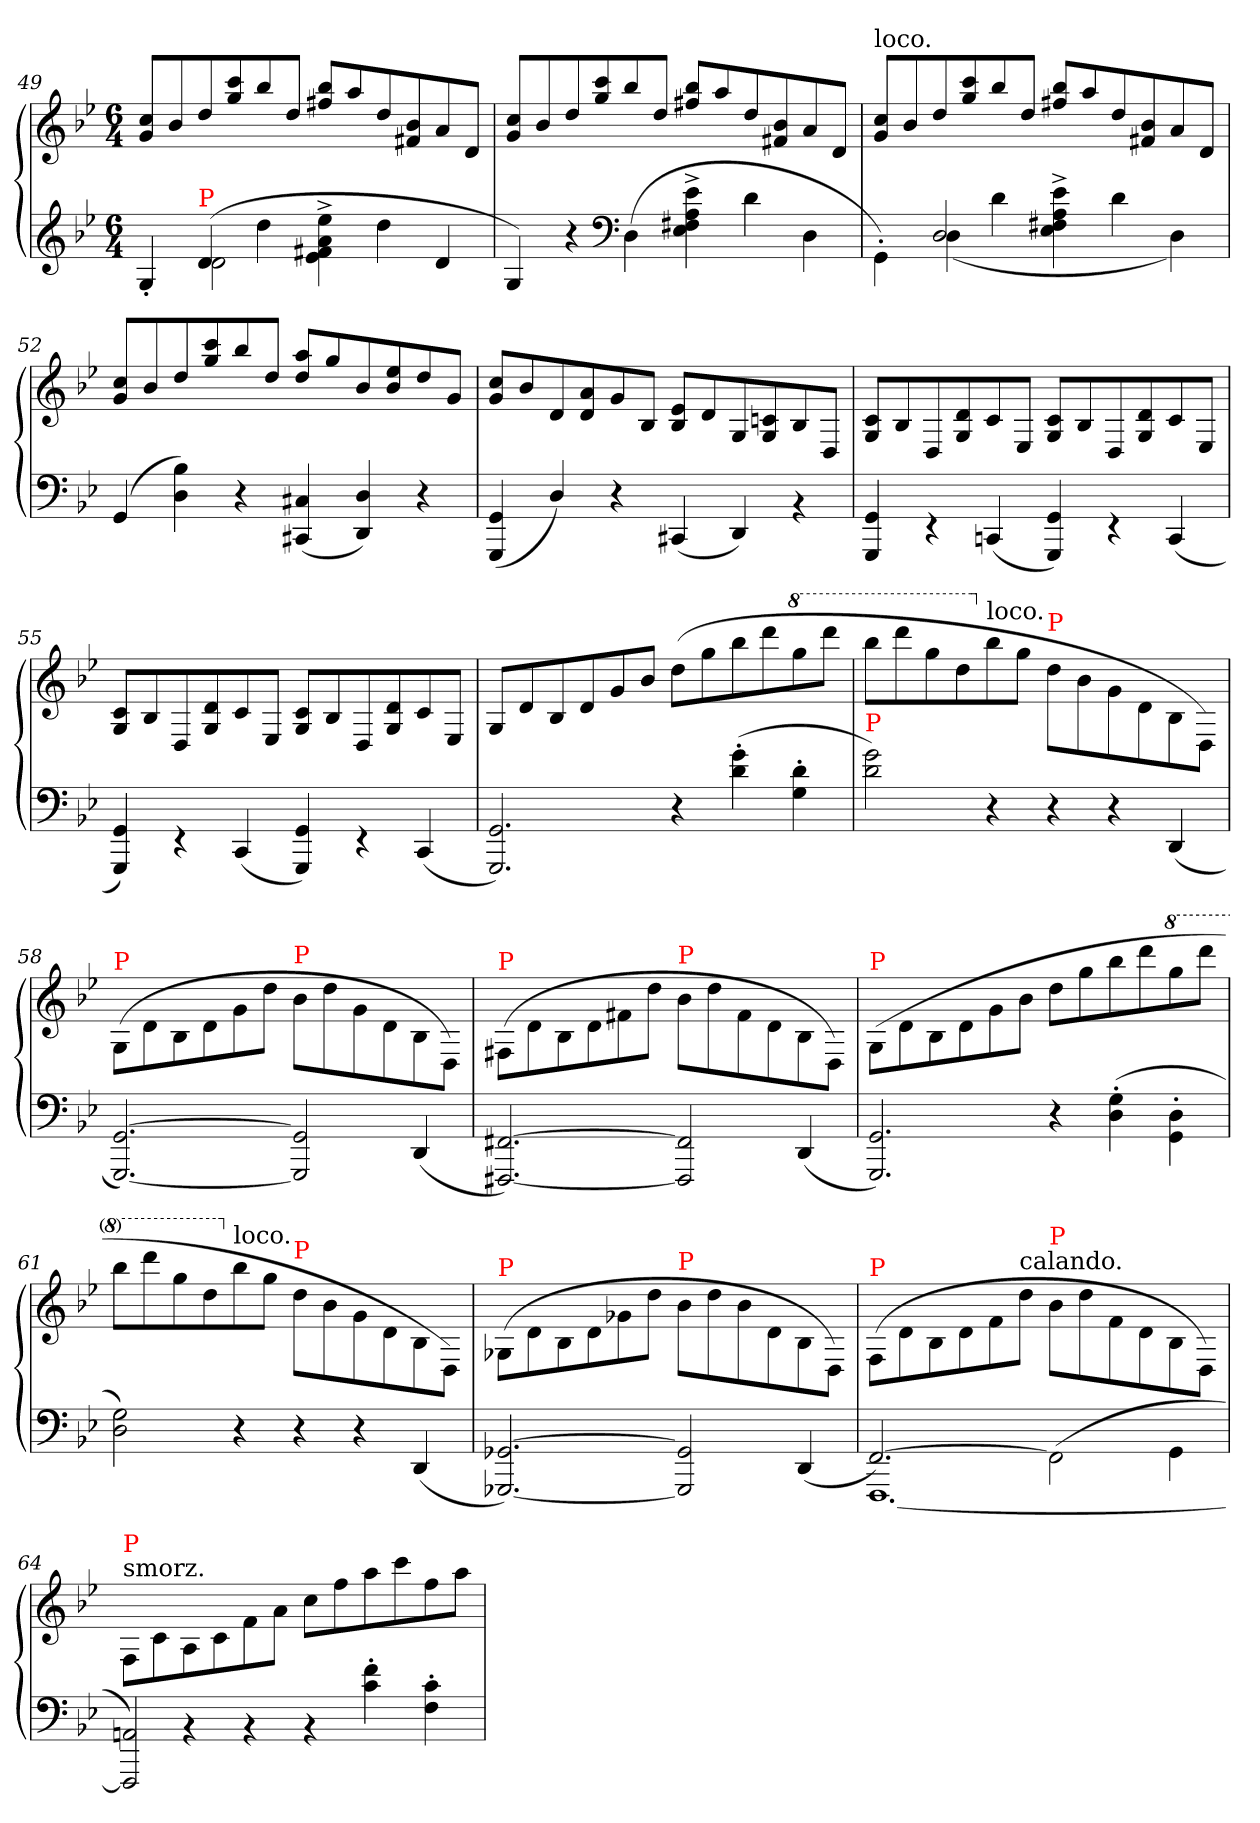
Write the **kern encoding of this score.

**kern	**kern
*part1	*part1
*staff2	*staff1
*clefG2	*clefG2
*k[b-e-]	*k[b-e-]
*g:	*g:
*M6/4	*M6/4
=49	=49
*^	*
4G'	4ryy	8cc/ 8g/L
.	.	8b-
!LO:TX:a:color=red:t=P	!	!
(>4d	2d	8dd
.	.	8ccc 8gg
4dd\	.	8bb-
.	.	8ddJ
4ee-^<\ 4a^<\ 4f#X^<\ 4e-^<\	2.ryy	8bb-/ 8ff#X/L
.	.	8aa
4dd	.	8dd
.	.	8b- 8f#X
4d	.	8a
.	.	8dJ
*v	*v	*
=50	=50
4G)	8cc/ 8g/L
.	8b-
4r	8dd
.	8ccc 8gg
*clefF4	*
(>4D	8bb-
.	8ddJ
4e-^< 4A^< 4F#X^< 4E-^<	8bb-/ 8ff#X/L
.	8aa
4d	8dd
.	8b- 8f#X
4D	8a
.	8dJ
=51	=51
*^	*
!	!	!LO:TX:a:t=loco.
4ryy	4GG'>\)	8cc/ 8g/L
.	.	8b-
2D	(>4D	8dd
.	.	8ccc 8gg
.	4d	8bb-
.	.	8ddJ
2.ryy	4e-^< 4A^< 4F#X^< 4E-^<	8bb-/ 8ff#X/L
.	.	8aa
.	4d	8dd
.	.	8b- 8f#X
.	4D)	8a
.	.	8dJ
*v	*v	*
=52	=52
(>4GG	8cc/ 8g/L
.	8b-
4B- 4D)	8dd
.	8ccc 8gg
4r	8bb-
.	8ddJ
(<4C#X 4CC#X	8aa/ 8dd/L
.	8gg
4D 4DD)	8b-
.	8ee- 8b-
4r	8dd
.	8gJ
=53	=53
(<4GG 4GGG	8cc 8gL
.	8b-
4D/)	8d
.	8a 8d
4r	8g
.	8B-J
(<4CC#X	8e- 8B-L
.	8d
4DD/)	8G/
.	8cn/ 8G/
4rBB	8B-/
.	8D/J
=54	=54
4GG/ 4GGG/	8c/ 8G/L
.	8B-/
4rEE	8D/
.	8d/ 8G/
(<4CCn/	8c/
.	8E-/J
4GG/ 4GGG/)	8c/ 8G/L
.	8B-/
4rEE	8D/
.	8d/ 8G/
(<4CC/	8c/
.	8E-/J
=55	=55
4GG/ 4GGG/)	8c/ 8G/L
.	8B-/
4rEE	8D/
.	8d/ 8G/
(<4CC/	8c/
.	8E-/J
4GG/ 4GGG/)	8c/ 8G/L
.	8B-/
4rEE	8D/
.	8d/ 8G/
(<4CC/	8c/
.	8E-/J
=56	=56
2.GG/ 2.GGG/)	8G/L
.	8d
.	8B-
.	8d
.	8g
.	8b-J
4r	(>8ddL
.	8gg
(>4g'> 4d'>	8bb-
.	8ddd
*	*8va
4d'> 4G'>	8ggg
.	8ddddJ
=57	=57
!LO:TX:a:color=red:t=P	!
2g 2d)	8bbb-L
.	8dddd
.	8ggg
.	8ddd
*	*X8va
!	!LO:TX:a:t=loco.
4r	8bb-
.	8ggJ
!	!LO:TX:a:color=red:t=P
4r	8dd\L
.	8b-\
4r	8g\
.	8d\
(<4DD/	8B-/
.	8D/J)
=58	=58
!	!LO:TX:a:color=red:t=P
[2.GG [2.GGG)	(>8G/L
.	8d\
.	8B-\
.	8d\
.	8g\
.	8dd\J
!	!LO:TX:a:color=red:t=P
2GG] 2GGG]	8b-\L
.	8dd\
.	8g\
.	8d\
(<4DD/	8B-/
.	8D/J)
=59	=59
!	!LO:TX:a:color=red:t=P
[2.FF#X [2.FFF#X)	(>8F#X/L
.	8d\
.	8B-\
.	8d\
.	8f#X\
.	8dd\J
!	!LO:TX:a:color=red:t=P
2FF#] 2FFF#]	8b-\L
.	8dd\
.	8f#\
.	8d\
(<4DD	8B-/
.	8D/J)
=60	=60
!	!LO:TX:a:color=red:t=P
2.GG 2.GGG)	(>8G/L
.	8d\
.	8B-\
.	8d\
.	8g\
.	8b-\J
4r	8ddL
.	8gg
(>4G'> 4D'>	8bb-
.	8ddd
*	*8va
4D'>\ 4GG'>\	8ggg
.	8ddddJ
=61	=61
2G 2D)	8bbb-L
.	8dddd
.	8ggg
.	8ddd
*	*X8va
!	!LO:TX:a:t=loco.
4r	8bb-
.	8ggJ
!	!LO:TX:a:color=red:t=P
4r	8dd\L
.	8b-\
4r	8g\
.	8d\
(<4DD	8B-/
.	8D/J)
=62	=62
!	!LO:TX:a:color=red:t=P
[2.GG-X [2.GGG-X)	(>8G-X/L
.	8d\
.	8B-\
.	8d\
.	8g-X\
.	8dd\J
!	!LO:TX:a:color=red:t=P
2GG-] 2GGG-]	8b-\L
.	8dd\
.	8b-\
.	8d\
(<4DD	8B-/
.	8D/J)
=63	=63
*^	*
!	!	!LO:TX:a:color=red:t=P
[2.FF/)	[1.FFF	(>8F/L
.	.	8d\
.	.	8B-\
.	.	8d\
.	.	8f\
!	!	!LO:TX:a:t=calando.
.	.	8dd\J
!	!	!LO:TX:a:color=red:t=P
(>2FF\]	.	8b-\L
.	.	8dd\
.	.	8f\
.	.	8d\
4GG\	.	8B-/
.	.	8D/J)
*v	*v	*
=64	=64
!	!LO:TX:a:t=smorz.
!	!LO:TX:a:color=red:t=P
!LO:N:vis=2	!
4AAn 4FFF])	8F/L
.	8c\
4rBB	8A/
.	8c\
4rBB	8f\
.	8a\J
4rBB	8ccL
.	8ff
4f'> 4c'>	8aa
.	8ccc
4c'> 4F'>	8ff
.	8aaJ
=	=
*-	*-
